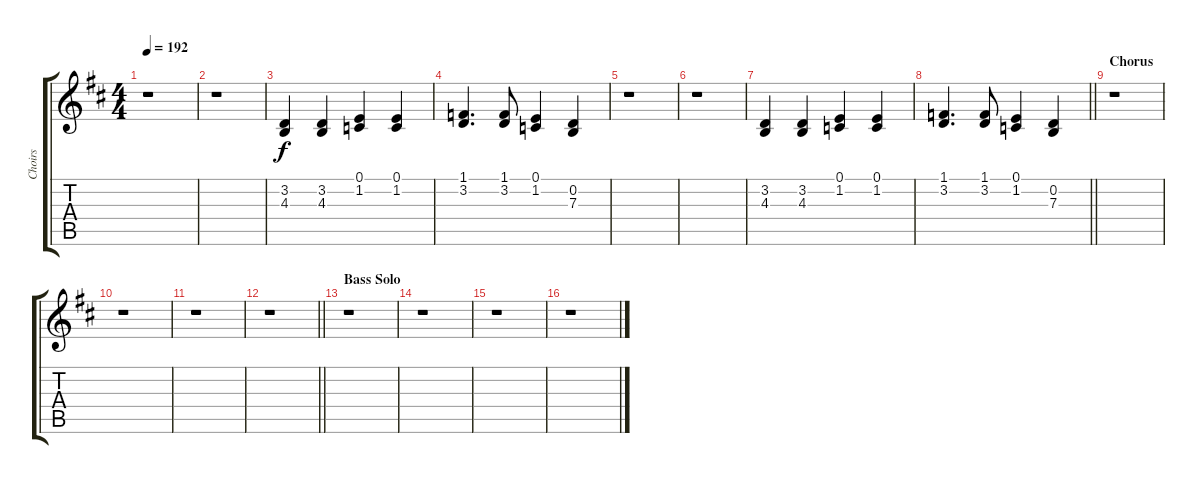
\track ("Choirs" "Choirs") {instrument violin}
\staff {score tabs}
\tuning (E4 B3 G3 D3 A2 E2) {hide}
\ts (4 4)
\tempo 192
\clef g2
\ks d
r.1{dy f} |
r.1 |
(3.2 4.3).4 (3.2 4.3).4 (0.1 1.2).4 (0.1 1.2).4 |
(1.1 3.2).4{d} (1.1 3.2).8 (0.1 1.2).4 (0.2 7.3).4 |
r.1 |
r.1 |
(3.2 4.3).4 (3.2 4.3).4 (0.1 1.2).4 (0.1 1.2).4 |
\barLineRight lightlight
(1.1 3.2).4{d} (1.1 3.2).8 (0.1 1.2).4 (0.2 7.3).4 |
\section ("" "Chorus")
r.1 |
r.1 |
r.1 |
\barLineRight lightlight
r.1 |
\section ("" "Bass Solo")
r.1 |
r.1 |
r.1 |
r.1
